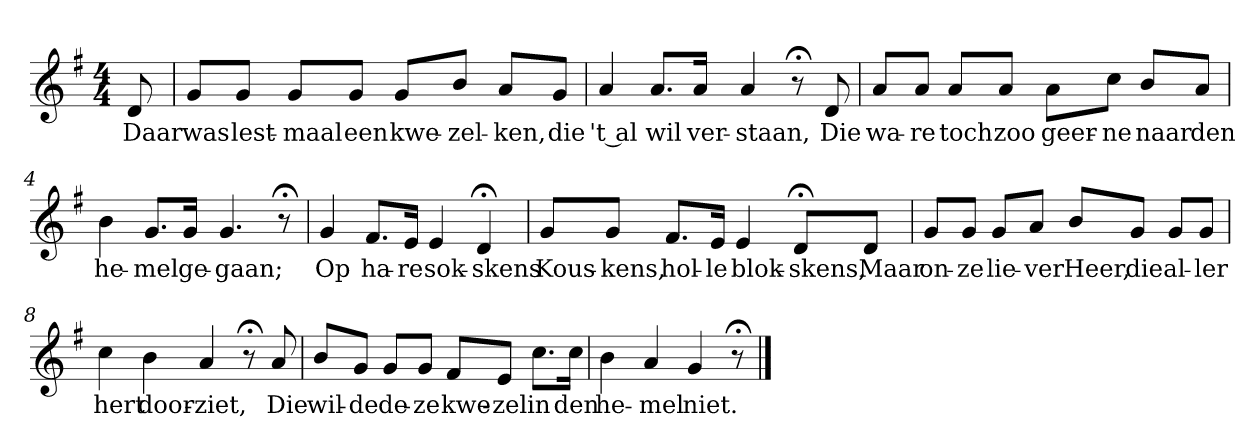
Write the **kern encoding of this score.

**kern	**text
*part1	*part1
*staff1	*staff1
*k[f#]	*
*G:	*
*M4/4	*
*MM120	*
=	=
8d	Daar
=1	=1
8gL	was
8gJ	lest-
8gL	-maal
8gJ	een
8gL	kwe-
8bJ	-zel-
8aL	-ken,
8gJ	die
=2	=2
4a	't al
8.aL	wil
16aJk	ver-
4a	-staan,
8r;<	.
8d	Die
=3	=3
8aL	wa-
8aJ	-re
8aL	toch
8aJ	zoo
8aL	geer-
8ccJ	-ne
8bL	naar
8aJ	den
=4	=4
4b	he-
8.gL	-mel
16gJk	ge-
4.g	-gaan;
8r;<	.
=5	=5
4g	Op
8.f#L	ha-
16eJk	-re
4e	sok-
4d;<	-skens
=6	=6
8gL	Kous-
8gJ	-kens,
8.f#L	hol-
16eJk	-le
4e	blok-
8d;<L	-skens,
8dJ	Maar
=7	=7
8gL	on-
8gJ	-ze
8gL	lie-
8aJ	-ver
8bL	Heer,
8gJ	die
8gL	al-
8gJ	-ler
=8	=8
4cc	hert
4b	door-
4a	-ziet,
8r;<	.
8a	Die
=9	=9
8bL	wil-
8gJ	-de
8gL	de-
8gJ	-ze
8f#L	kwe-
8eJ	-zel
8.ccL	in
16ccJk	den
=10	=10
4b	he-
4a	-mel
4g	niet.
8r;<	.
==	==
*-	*-
